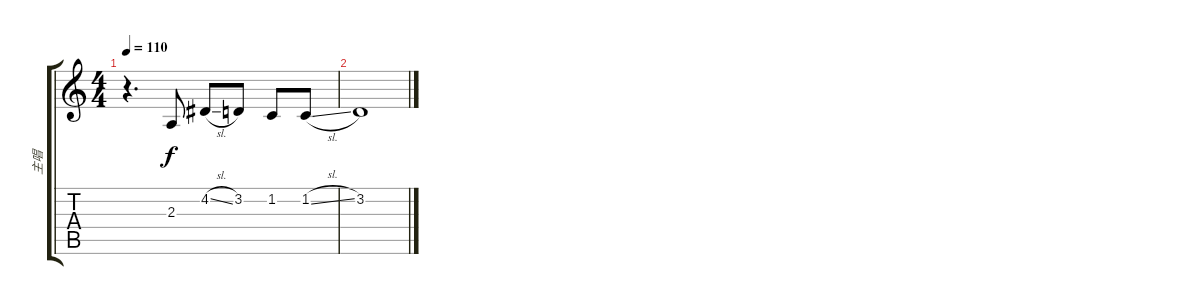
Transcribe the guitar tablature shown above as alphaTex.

\track ("主唱" "主唱") {instrument lead6voice}
\staff {score tabs}
\tuning (E4 B3 G3 D3 A2 E2) {hide}
\ts (4 4)
\tempo 110
\clef g2
\ks c
r.4{d dy f} 2.3.8 4.2{sl}.8 3.2.8 1.2.8 1.2{sl}.8 |
3.2.1
